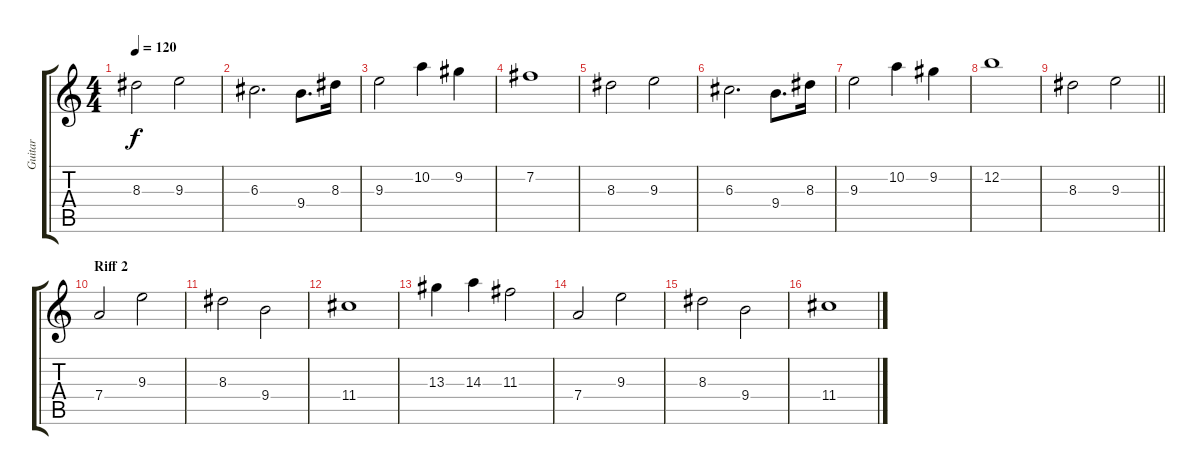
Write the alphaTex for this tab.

\track ("Guitar" "Guitar") {instrument distortionguitar}
\staff {score tabs}
\tuning (E4 B3 G3 D3 A2 E2) {hide}
\ts (4 4)
\tempo 120
\clef g2
\ks c
8.3.2{dy f} 9.3.2 |
6.3.2{d} 9.4.8{d} 8.3.16 |
9.3.2 10.2.4 9.2.4 |
7.2.1 |
8.3.2 9.3.2 |
6.3.2{d} 9.4.8{d} 8.3.16 |
9.3.2 10.2.4 9.2.4 |
12.2.1 |
\barLineRight lightlight
8.3.2 9.3.2 |
\section ("" "Riff 2")
7.4.2 9.3.2 |
8.3.2 9.4.2 |
11.4.1 |
13.3.4 14.3.4 11.3.2 |
7.4.2 9.3.2 |
8.3.2 9.4.2 |
11.4.1
